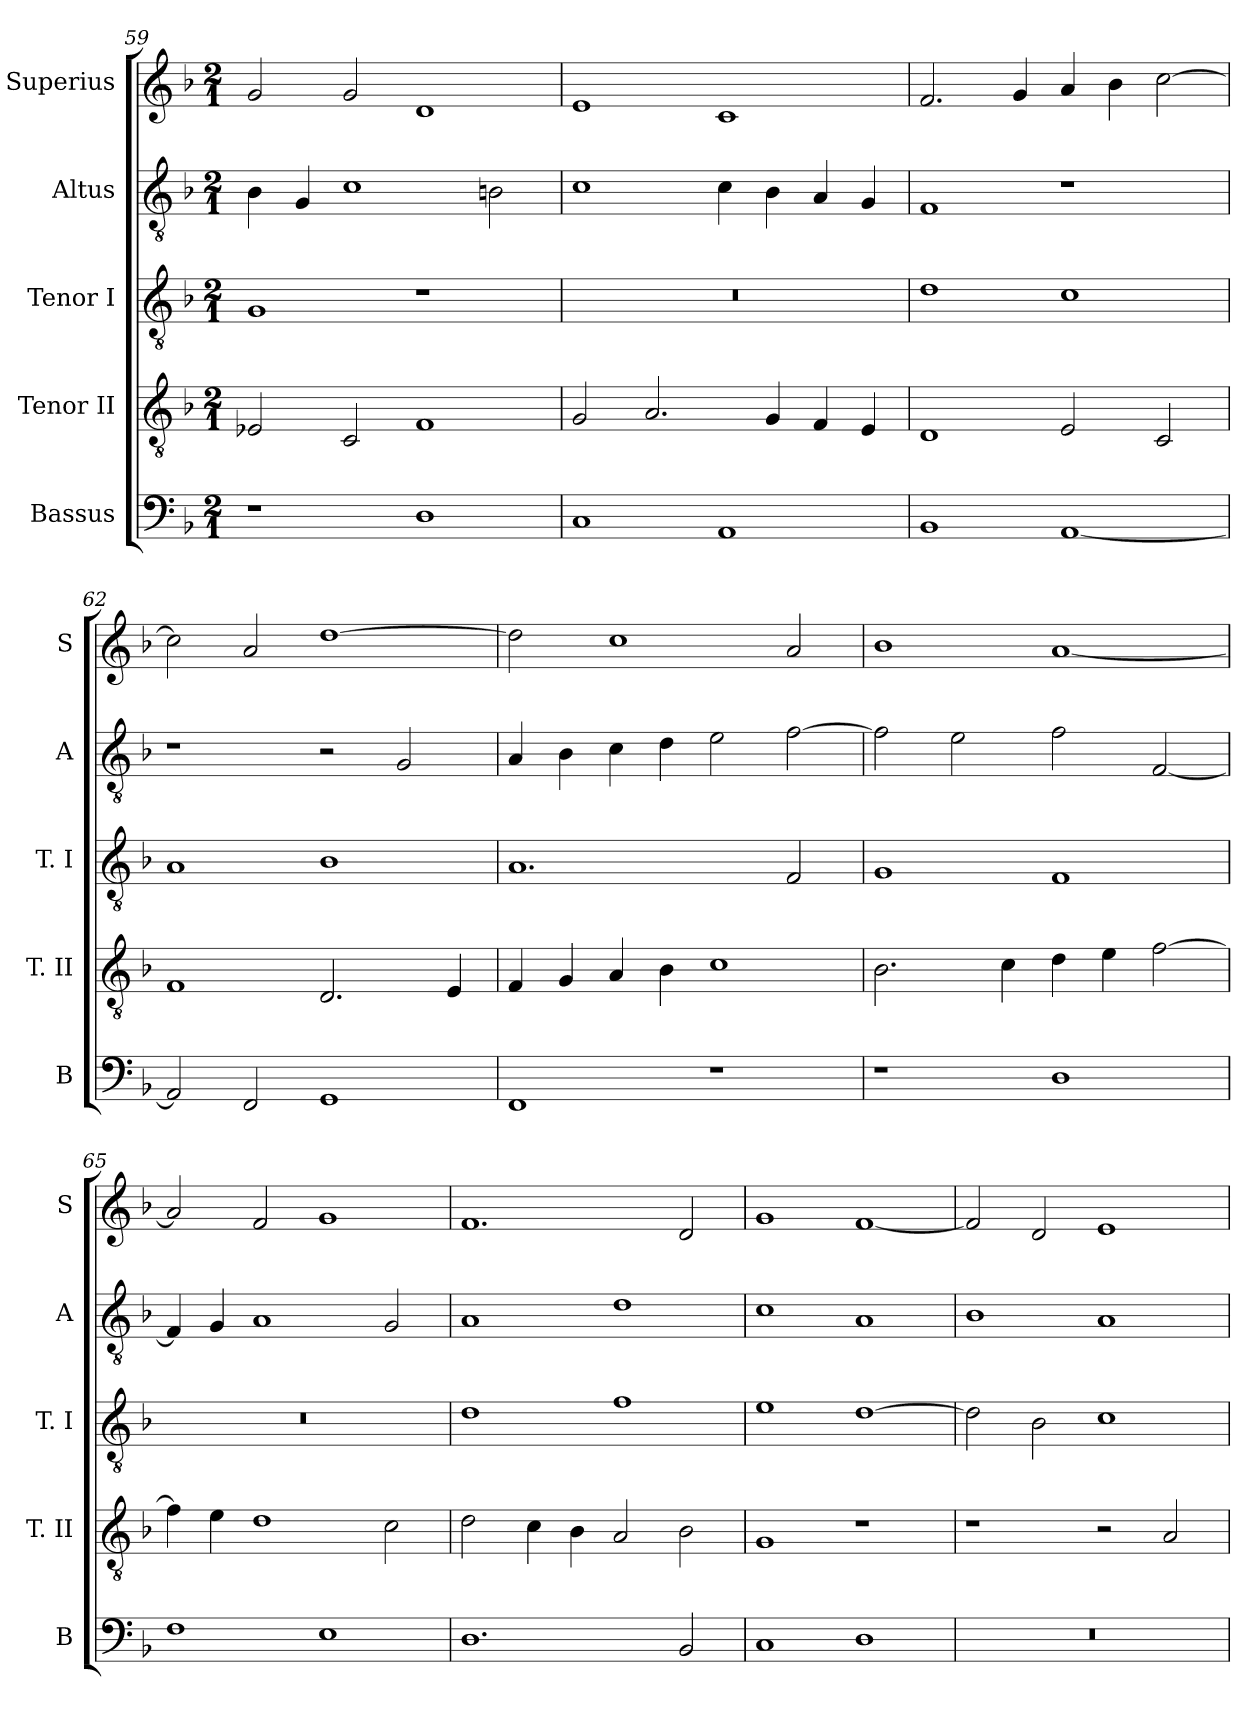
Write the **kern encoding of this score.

**kern	**kern	**kern	**kern	**kern
*part5	*part4	*part3	*part2	*part1
*staff5	*staff4	*staff3	*staff2	*staff1
*I"Bassus	*I"Tenor II	*I"Tenor I	*I"Altus	*I"Superius
*I'B	*I'T. II	*I'T. I	*I'A	*I'S
*clefF4	*clefGv2	*clefGv2	*clefGv2	*clefG2
*k[b-]	*k[b-]	*k[b-]	*k[b-]	*k[b-]
*F:	*F:	*F:	*F:	*F:
*M2/1	*M2/1	*M2/1	*M2/1	*M2/1
=59	=59	=59	=59	=59
1r	2E-X	1G	4B-	2g
.	.	.	4G	.
.	2C	.	1c	2g
1D	1F	1r	.	1d
.	.	.	2Bn	.
=60	=60	=60	=60	=60
1C	2G	0r	1c	1e
.	2.A	.	.	.
1AA	.	.	4c	1c
.	4G	.	4B-	.
.	4F	.	4A	.
.	4E	.	4G	.
=61	=61	=61	=61	=61
1BB-	1D	1d	1F	2.f
.	.	.	.	4g
[1AA	2E	1c	1r	4a
.	.	.	.	4b-
.	2C	.	.	[2cc
=62	=62	=62	=62	=62
2AA]	1F	1A	1r	2cc]
2FF	.	.	.	2a
1GG	2.D	1B-	2r	[1dd
.	.	.	2G	.
.	4E	.	.	.
=63	=63	=63	=63	=63
1FF	4F	1.A	4A	2dd]
.	4G	.	4B-	.
.	4A	.	4c	1cc
.	4B-	.	4d	.
1r	1c	.	2e	.
.	.	2F	[2f	2a
=64	=64	=64	=64	=64
1r	2.B-	1G	2f]	1b-
.	.	.	2e	.
.	4c	.	.	.
1D	4d	1F	2f	[1a
.	4e	.	.	.
.	[2f	.	[2F	.
=65	=65	=65	=65	=65
1F	4f]	0r	4F]	2a]
.	4e	.	4G	.
.	1d	.	1A	2f
1E	.	.	.	1g
.	2c	.	2G	.
=66	=66	=66	=66	=66
1.D	2d	1d	1A	1.f
.	4c	.	.	.
.	4B-	.	.	.
.	2A	1f	1d	.
2BB-	2B-	.	.	2d
=67	=67	=67	=67	=67
1C	1G	1e	1c	1g
1D	1r	[1d	1A	[1f
=68	=68	=68	=68	=68
0r	1r	2d]	1B-	2f]
.	.	2B-	.	2d
.	2r	1c	1A	1e
.	2A	.	.	.
=	=	=	=	=
*-	*-	*-	*-	*-
